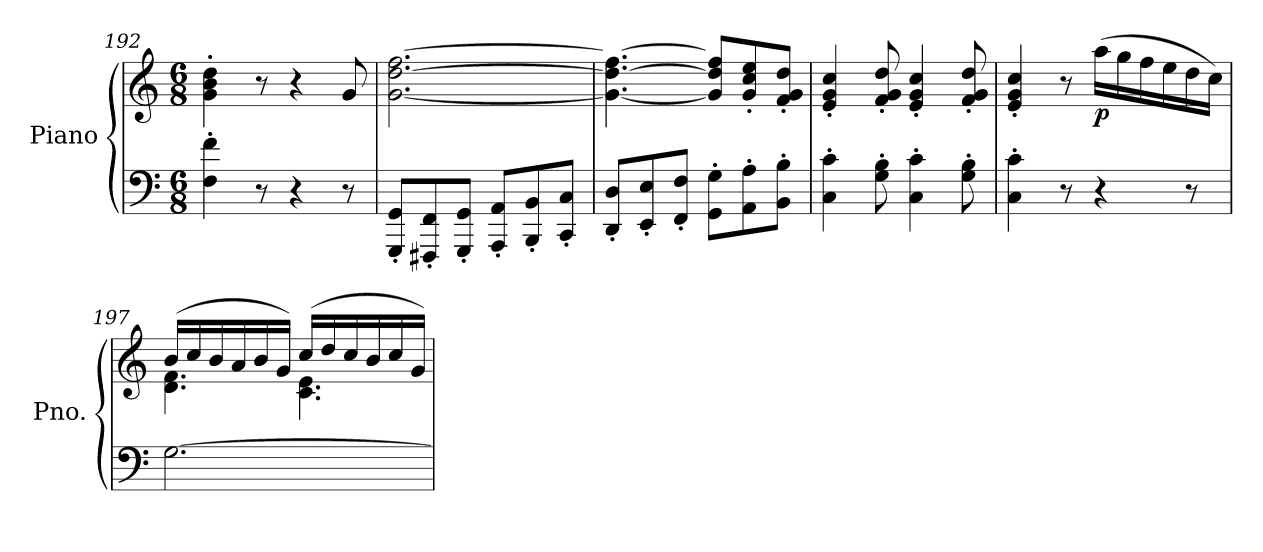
**kern	**kern	**dynam
*part1	*part1	*part1
*staff2	*staff1	*staff1/2
*I"Piano	*	*
*I'Pno.	*	*
*clefF4	*clefG2	*
*k[]	*k[]	*
*C:	*C:	*
*M6/8	*M6/8	*
=192	=192	=192
4F\' 4f\'	4g\' 4b\' 4dd\'	.
8r	8r	.
4r	4r	.
8r	8g/	.
=193	=193	=193
8GGG/' 8GG/'L	[2.g\ [2.dd\ [2.ff\	.
8FFF#X/' 8FF/'	.	.
8GGG/' 8GG/'J	.	.
8AAA/' 8AA/'L	.	.
8BBB/' 8BB/'	.	.
8CC/' 8C/'J	.	.
=194	=194	=194
8DD/' 8D/'L	4.g\_ 4.dd\_ 4.ff\_	.
8EE/' 8E/'	.	.
8FF/' 8F/'J	.	.
8GG\' 8G\'L	8g/] 8dd/] 8ff/]L	.
8AA\' 8A\'	8g/' 8cc/' 8ee/'	.
8BB\' 8B\'J	8f/' 8g/' 8dd/'J	.
=195	=195	=195
4C\' 4c\'	4e/' 4g/' 4cc/'	.
8G\' 8B\'	8f/' 8g/' 8dd/'	.
4C\' 4c\'	4e/' 4g/' 4cc/'	.
8G\' 8B\'	8f/' 8g/' 8dd/'	.
!!LO:PB:g=z
=196	=196	=196
4C\' 4c\'	4e/' 4g/' 4cc/'	.
8r	8r	.
!	!	!LO:DY:b
4r	(16aa\LL	p
.	16gg\	.
.	16ff\	.
.	16ee\	.
8r	16dd\	.
.	16cc\JJ)	.
=197	=197	=197
*	*^	*
[2.G\	(16b/LL	4.d\ 4.f\	.
.	16cc/	.	.
.	16b/	.	.
.	16a/	.	.
.	16b/	.	.
.	16g/JJ)	.	.
.	(16cc/LL	4.c\ 4.e\	.
.	16dd/	.	.
.	16cc/	.	.
.	16b/	.	.
.	16cc/	.	.
.	16g/JJ)	.	.
*	*v	*v	*
=	=	=
*-	*-	*-
